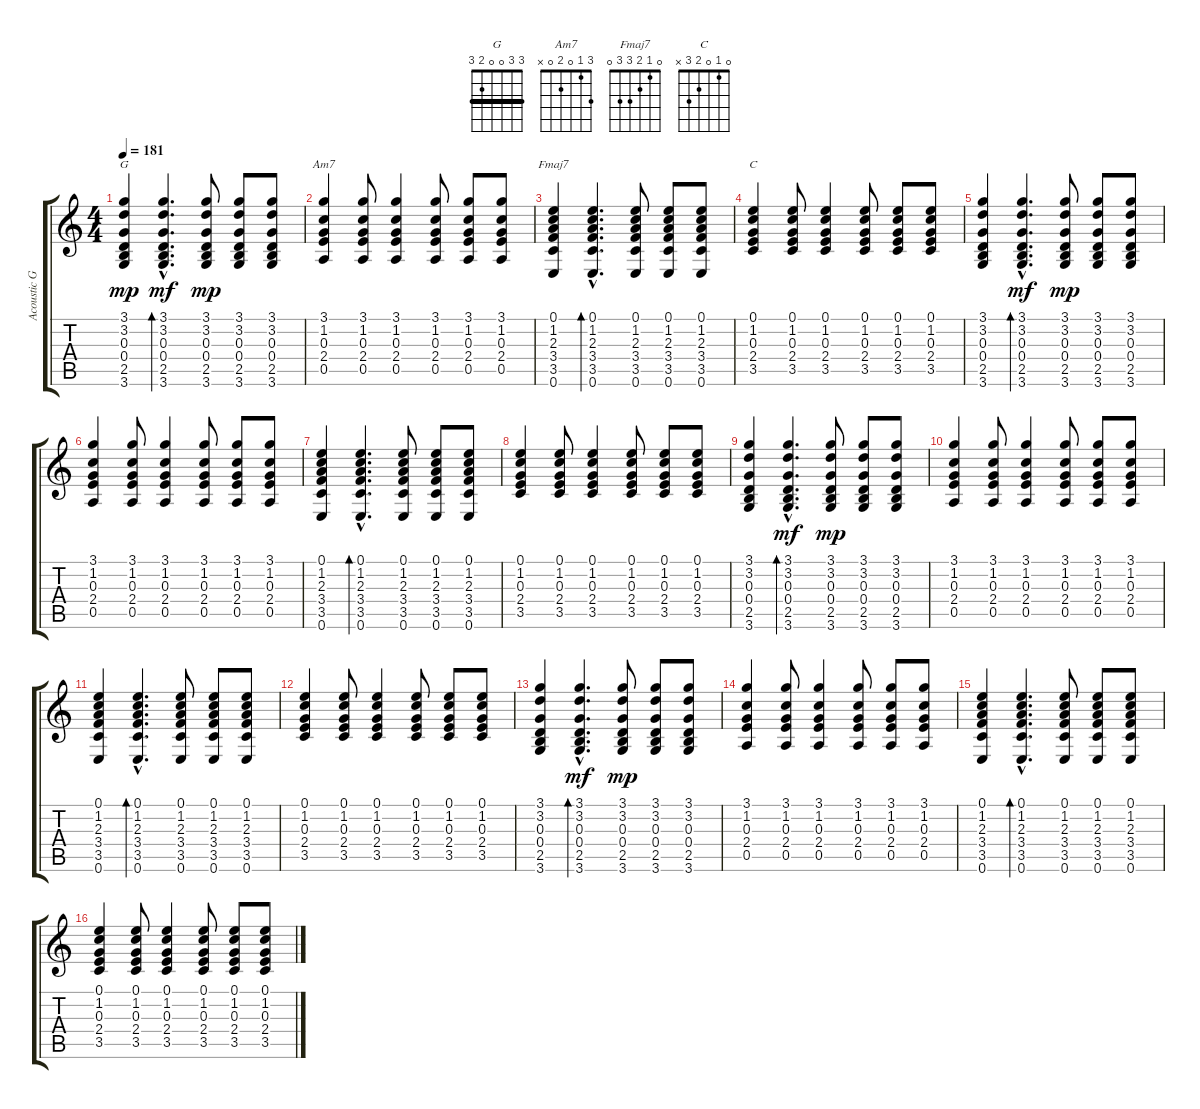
\track ("Acoustic Guitar" "Acoustic G") {instrument acousticguitarsteel}
\staff {score tabs}
\tuning (E4 B3 G3 D3 A2 E2) {hide}
\chord ("G" 3 3 0 0 2 3) {barre 3}
\chord ("Am7" 3 1 0 2 0 x)
\chord ("Fmaj7" 0 1 2 3 3 0)
\chord ("C" 0 1 0 2 3 x)
\ts (4 4)
\section ("" "")
\tempo 181
\clef g2
\ks c
(3.1 3.2 0.3 0.4 2.5 3.6).4{ch "G" dy mp instrument acousticguitarsteel} (3.1{hac} 3.2{hac} 0.3{hac} 0.4{hac} 2.5{hac} 3.6{hac}).4{d bd 60 dy mf} (3.1 3.2 0.3 0.4 2.5 3.6).8{dy mp} (3.1 3.2 0.3 0.4 2.5 3.6).8 (3.1 3.2 0.3 0.4 2.5 3.6).8 |
(3.1 1.2 0.3 2.4 0.5).4{ch "Am7"} (3.1 1.2 0.3 2.4 0.5).8 (3.1 1.2 0.3 2.4 0.5).4 (3.1 1.2 0.3 2.4 0.5).8 (3.1 1.2 0.3 2.4 0.5).8 (3.1 1.2 0.3 2.4 0.5).8 |
(0.1 1.2 2.3 3.4 3.5 0.6).4{ch "Fmaj7"} (0.1{hac} 1.2{hac} 2.3{hac} 3.4{hac} 3.5{hac} 0.6{hac}).4{d bd 60} (0.1 1.2 2.3 3.4 3.5 0.6).8 (0.1 1.2 2.3 3.4 3.5 0.6).8 (0.1 1.2 2.3 3.4 3.5 0.6).8 |
(0.1 1.2 0.3 2.4 3.5).4{ch "C"} (0.1 1.2 0.3 2.4 3.5).8 (0.1 1.2 0.3 2.4 3.5).4 (0.1 1.2 0.3 2.4 3.5).8 (0.1 1.2 0.3 2.4 3.5).8 (0.1 1.2 0.3 2.4 3.5).8 |
(3.1 3.2 0.3 0.4 2.5 3.6).4 (3.1{hac} 3.2{hac} 0.3{hac} 0.4{hac} 2.5{hac} 3.6{hac}).4{d bd 60 dy mf} (3.1 3.2 0.3 0.4 2.5 3.6).8{dy mp} (3.1 3.2 0.3 0.4 2.5 3.6).8 (3.1 3.2 0.3 0.4 2.5 3.6).8 |
(3.1 1.2 0.3 2.4 0.5).4 (3.1 1.2 0.3 2.4 0.5).8 (3.1 1.2 0.3 2.4 0.5).4 (3.1 1.2 0.3 2.4 0.5).8 (3.1 1.2 0.3 2.4 0.5).8 (3.1 1.2 0.3 2.4 0.5).8 |
(0.1 1.2 2.3 3.4 3.5 0.6).4 (0.1{hac} 1.2{hac} 2.3{hac} 3.4{hac} 3.5{hac} 0.6{hac}).4{d bd 60} (0.1 1.2 2.3 3.4 3.5 0.6).8 (0.1 1.2 2.3 3.4 3.5 0.6).8 (0.1 1.2 2.3 3.4 3.5 0.6).8 |
(0.1 1.2 0.3 2.4 3.5).4 (0.1 1.2 0.3 2.4 3.5).8 (0.1 1.2 0.3 2.4 3.5).4 (0.1 1.2 0.3 2.4 3.5).8 (0.1 1.2 0.3 2.4 3.5).8 (0.1 1.2 0.3 2.4 3.5).8 |
(3.1 3.2 0.3 0.4 2.5 3.6).4 (3.1{hac} 3.2{hac} 0.3{hac} 0.4{hac} 2.5{hac} 3.6{hac}).4{d bd 60 dy mf} (3.1 3.2 0.3 0.4 2.5 3.6).8{dy mp} (3.1 3.2 0.3 0.4 2.5 3.6).8 (3.1 3.2 0.3 0.4 2.5 3.6).8 |
(3.1 1.2 0.3 2.4 0.5).4 (3.1 1.2 0.3 2.4 0.5).8 (3.1 1.2 0.3 2.4 0.5).4 (3.1 1.2 0.3 2.4 0.5).8 (3.1 1.2 0.3 2.4 0.5).8 (3.1 1.2 0.3 2.4 0.5).8 |
(0.1 1.2 2.3 3.4 3.5 0.6).4 (0.1{hac} 1.2{hac} 2.3{hac} 3.4{hac} 3.5{hac} 0.6{hac}).4{d bd 60} (0.1 1.2 2.3 3.4 3.5 0.6).8 (0.1 1.2 2.3 3.4 3.5 0.6).8 (0.1 1.2 2.3 3.4 3.5 0.6).8 |
(0.1 1.2 0.3 2.4 3.5).4 (0.1 1.2 0.3 2.4 3.5).8 (0.1 1.2 0.3 2.4 3.5).4 (0.1 1.2 0.3 2.4 3.5).8 (0.1 1.2 0.3 2.4 3.5).8 (0.1 1.2 0.3 2.4 3.5).8 |
(3.1 3.2 0.3 0.4 2.5 3.6).4 (3.1{hac} 3.2{hac} 0.3{hac} 0.4{hac} 2.5{hac} 3.6{hac}).4{d bd 60 dy mf} (3.1 3.2 0.3 0.4 2.5 3.6).8{dy mp} (3.1 3.2 0.3 0.4 2.5 3.6).8 (3.1 3.2 0.3 0.4 2.5 3.6).8 |
(3.1 1.2 0.3 2.4 0.5).4 (3.1 1.2 0.3 2.4 0.5).8 (3.1 1.2 0.3 2.4 0.5).4 (3.1 1.2 0.3 2.4 0.5).8 (3.1 1.2 0.3 2.4 0.5).8 (3.1 1.2 0.3 2.4 0.5).8 |
(0.1 1.2 2.3 3.4 3.5 0.6).4 (0.1{hac} 1.2{hac} 2.3{hac} 3.4{hac} 3.5{hac} 0.6{hac}).4{d bd 60} (0.1 1.2 2.3 3.4 3.5 0.6).8 (0.1 1.2 2.3 3.4 3.5 0.6).8 (0.1 1.2 2.3 3.4 3.5 0.6).8 |
(0.1 1.2 0.3 2.4 3.5).4 (0.1 1.2 0.3 2.4 3.5).8 (0.1 1.2 0.3 2.4 3.5).4 (0.1 1.2 0.3 2.4 3.5).8 (0.1 1.2 0.3 2.4 3.5).8 (0.1 1.2 0.3 2.4 3.5).8
